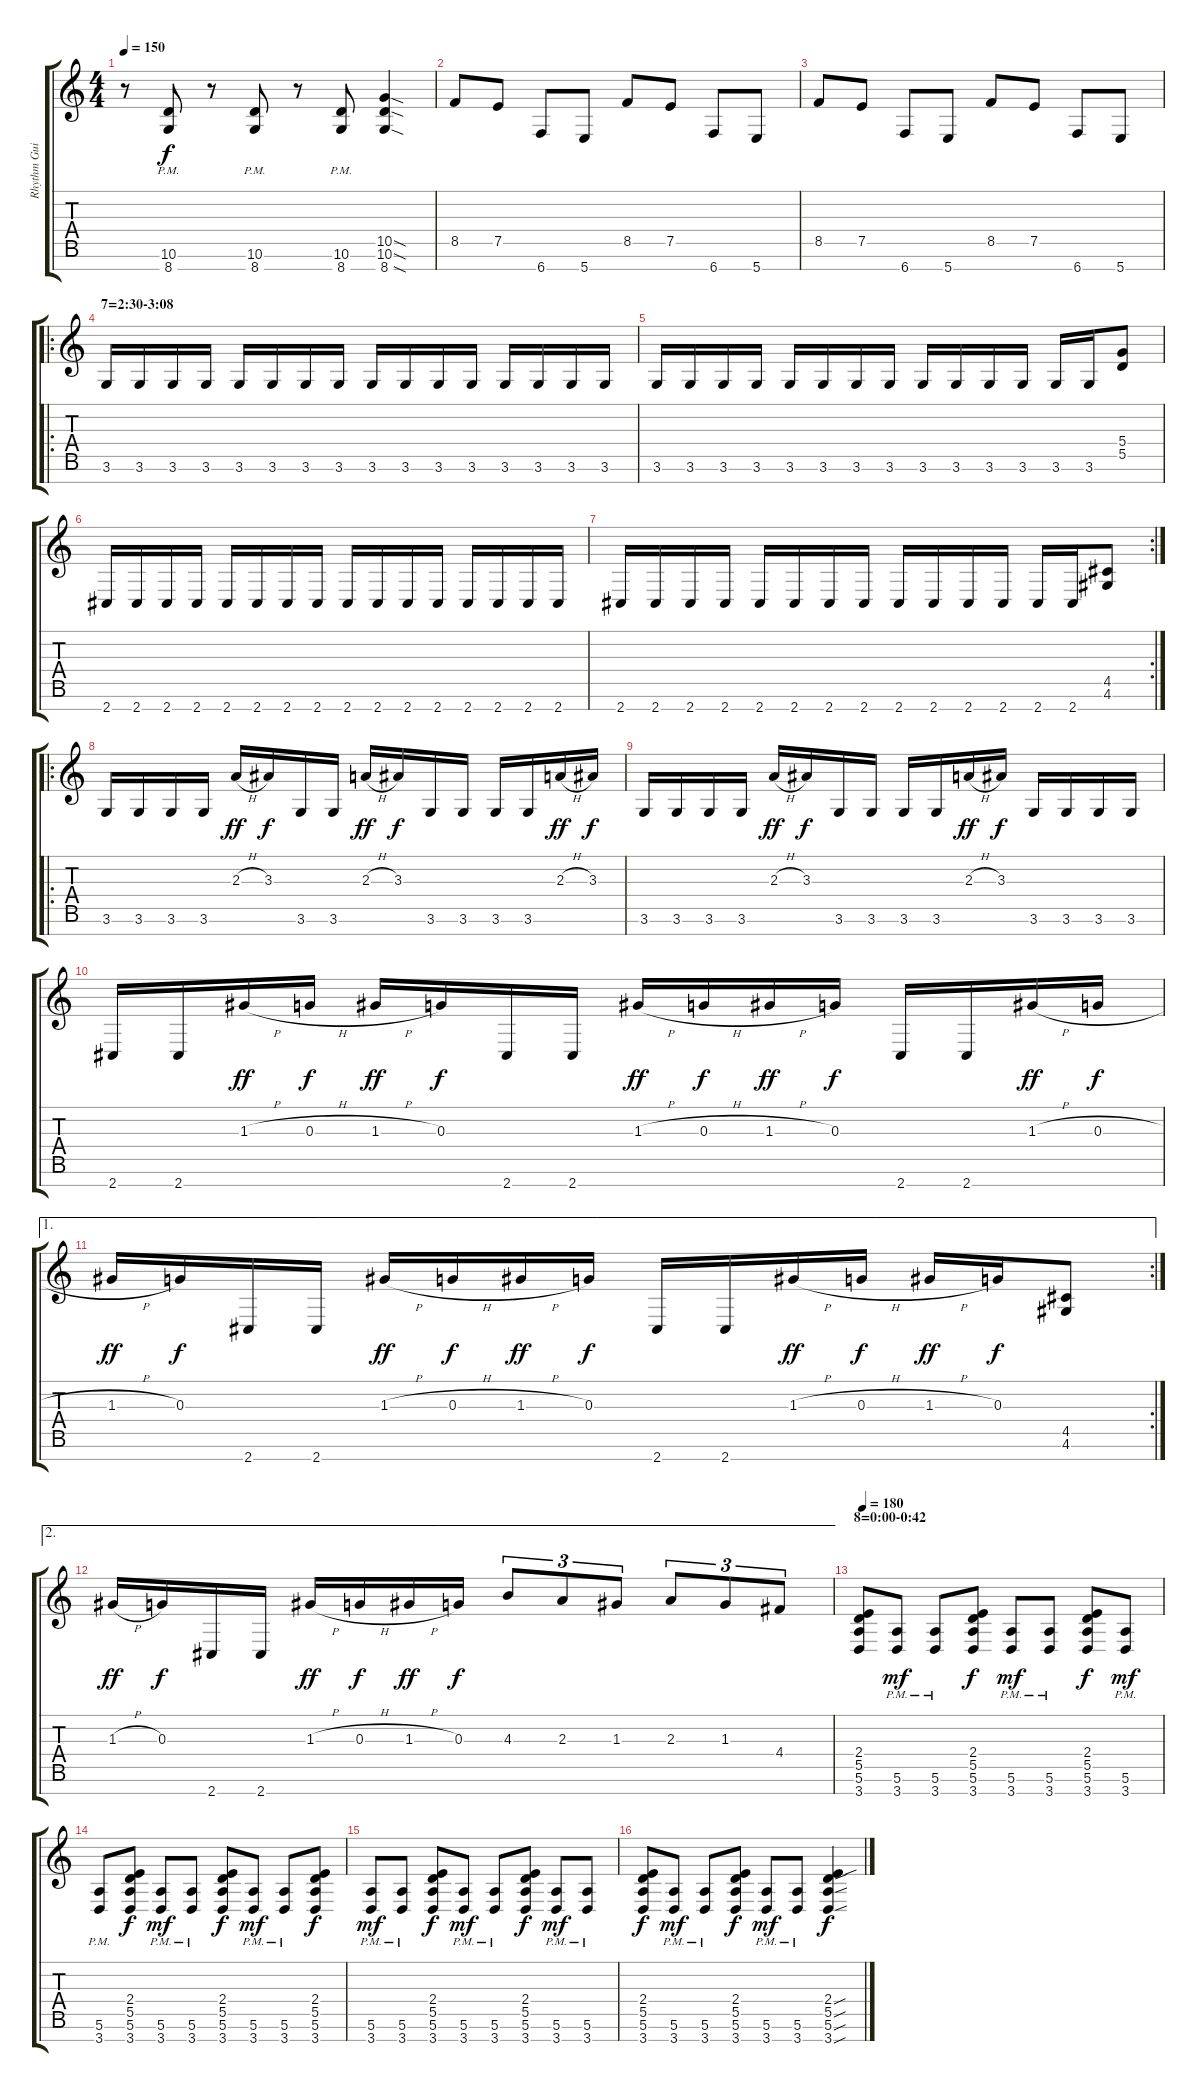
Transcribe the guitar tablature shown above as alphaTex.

\track ("Rhythm Guitar" "Rhythm Gui") {instrument distortionguitar}
\staff {score tabs}
\tuning (E4 B3 G3 D3 A2 E2 B1) {hide}
\ts (4 4)
\tempo 150
\clef g2
\ks c
r.8{dy f} (10.6{pm} 8.7{pm}).8 r.8 (10.6{pm} 8.7{pm}).8 r.8 (10.6{pm} 8.7{pm}).8 (10.5{sod} 10.6{sod} 8.7{sod}).4 |
8.5.8 7.5.8 6.7.8 5.7.8 8.5.8 7.5.8 6.7.8 5.7.8 |
8.5.8 7.5.8 6.7.8 5.7.8 8.5.8 7.5.8 6.7.8 5.7.8 |
\ro
\section ("" "7=2:30-3:08")
3.6.16 3.6.16 3.6.16 3.6.16 3.6.16 3.6.16 3.6.16 3.6.16 3.6.16 3.6.16 3.6.16 3.6.16 3.6.16 3.6.16 3.6.16 3.6.16 |
3.6.16 3.6.16 3.6.16 3.6.16 3.6.16 3.6.16 3.6.16 3.6.16 3.6.16 3.6.16 3.6.16 3.6.16 3.6.16 3.6.16 (5.4 5.5).8 |
2.7.16 2.7.16 2.7.16 2.7.16 2.7.16 2.7.16 2.7.16 2.7.16 2.7.16 2.7.16 2.7.16 2.7.16 2.7.16 2.7.16 2.7.16 2.7.16 |
\rc 2
2.7.16 2.7.16 2.7.16 2.7.16 2.7.16 2.7.16 2.7.16 2.7.16 2.7.16 2.7.16 2.7.16 2.7.16 2.7.16 2.7.16 (4.5 4.6).8 |
\ro
3.6.16 3.6.16 3.6.16 3.6.16 2.3{h}.16{dy ff} 3.3.16{dy f} 3.6.16 3.6.16 2.3{h}.16{dy ff} 3.3.16{dy f} 3.6.16 3.6.16 3.6.16 3.6.16 2.3{h}.16{dy ff} 3.3.16{dy f} |
3.6.16 3.6.16 3.6.16 3.6.16 2.3{h}.16{dy ff} 3.3.16{dy f} 3.6.16 3.6.16 3.6.16 3.6.16 2.3{h}.16{dy ff} 3.3.16{dy f} 3.6.16 3.6.16 3.6.16 3.6.16 |
2.7.16 2.7.16 1.3{h}.16{dy ff} 0.3{h}.16{dy f} 1.3{h}.16{dy ff} 0.3.16{dy f} 2.7.16 2.7.16 1.3{h}.16{dy ff} 0.3{h}.16{dy f} 1.3{h}.16{dy ff} 0.3.16{dy f} 2.7.16 2.7.16 1.3{h}.16{dy ff} 0.3{h}.16{dy f} |
\ae 1
\rc 2
1.3{h}.16{dy ff} 0.3.16{dy f} 2.7.16 2.7.16 1.3{h}.16{dy ff} 0.3{h}.16{dy f} 1.3{h}.16{dy ff} 0.3.16{dy f} 2.7.16 2.7.16 1.3{h}.16{dy ff} 0.3{h}.16{dy f} 1.3{h}.16{dy ff} 0.3.16{dy f} (4.5 4.6).8 |
\ae 2
1.3{h}.16{dy ff} 0.3.16{dy f} 2.7.16 2.7.16 1.3{h}.16{dy ff} 0.3{h}.16{dy f} 1.3{h}.16{dy ff} 0.3.16{dy f} 4.3.8{tu (3 2)} 2.3.8{tu (3 2)} 1.3.8{tu (3 2)} 2.3.8{tu (3 2)} 1.3.8{tu (3 2)} 4.4.8{tu (3 2)} |
\section ("" "8=0:00-0:42")
\tempo 180
(2.4 5.5 5.6 3.7).8 (5.6{pm} 3.7{pm}).8{dy mf} (5.6{pm} 3.7{pm}).8 (2.4 5.5 5.6 3.7).8{dy f} (5.6{pm} 3.7{pm}).8{dy mf} (5.6{pm} 3.7{pm}).8 (2.4 5.5 5.6 3.7).8{dy f} (5.6{pm} 3.7{pm}).8{dy mf} |
(5.6{pm} 3.7{pm}).8 (2.4 5.5 5.6 3.7).8{dy f} (5.6{pm} 3.7{pm}).8{dy mf} (5.6{pm} 3.7{pm}).8 (2.4 5.5 5.6 3.7).8{dy f} (5.6{pm} 3.7{pm}).8{dy mf} (5.6{pm} 3.7{pm}).8 (2.4 5.5 5.6 3.7).8{dy f} |
(5.6{pm} 3.7{pm}).8{dy mf} (5.6{pm} 3.7{pm}).8 (2.4 5.5 5.6 3.7).8{dy f} (5.6{pm} 3.7{pm}).8{dy mf} (5.6{pm} 3.7{pm}).8 (2.4 5.5 5.6 3.7).8{dy f} (5.6{pm} 3.7{pm}).8{dy mf} (5.6{pm} 3.7{pm}).8 |
(2.4 5.5 5.6 3.7).8{dy f} (5.6{pm} 3.7{pm}).8{dy mf} (5.6{pm} 3.7{pm}).8 (2.4 5.5 5.6 3.7).8{dy f} (5.6{pm} 3.7{pm}).8{dy mf} (5.6{pm} 3.7{pm}).8 (2.4{sou} 5.5{sou} 5.6{sou} 3.7{sou}).4{dy f}
